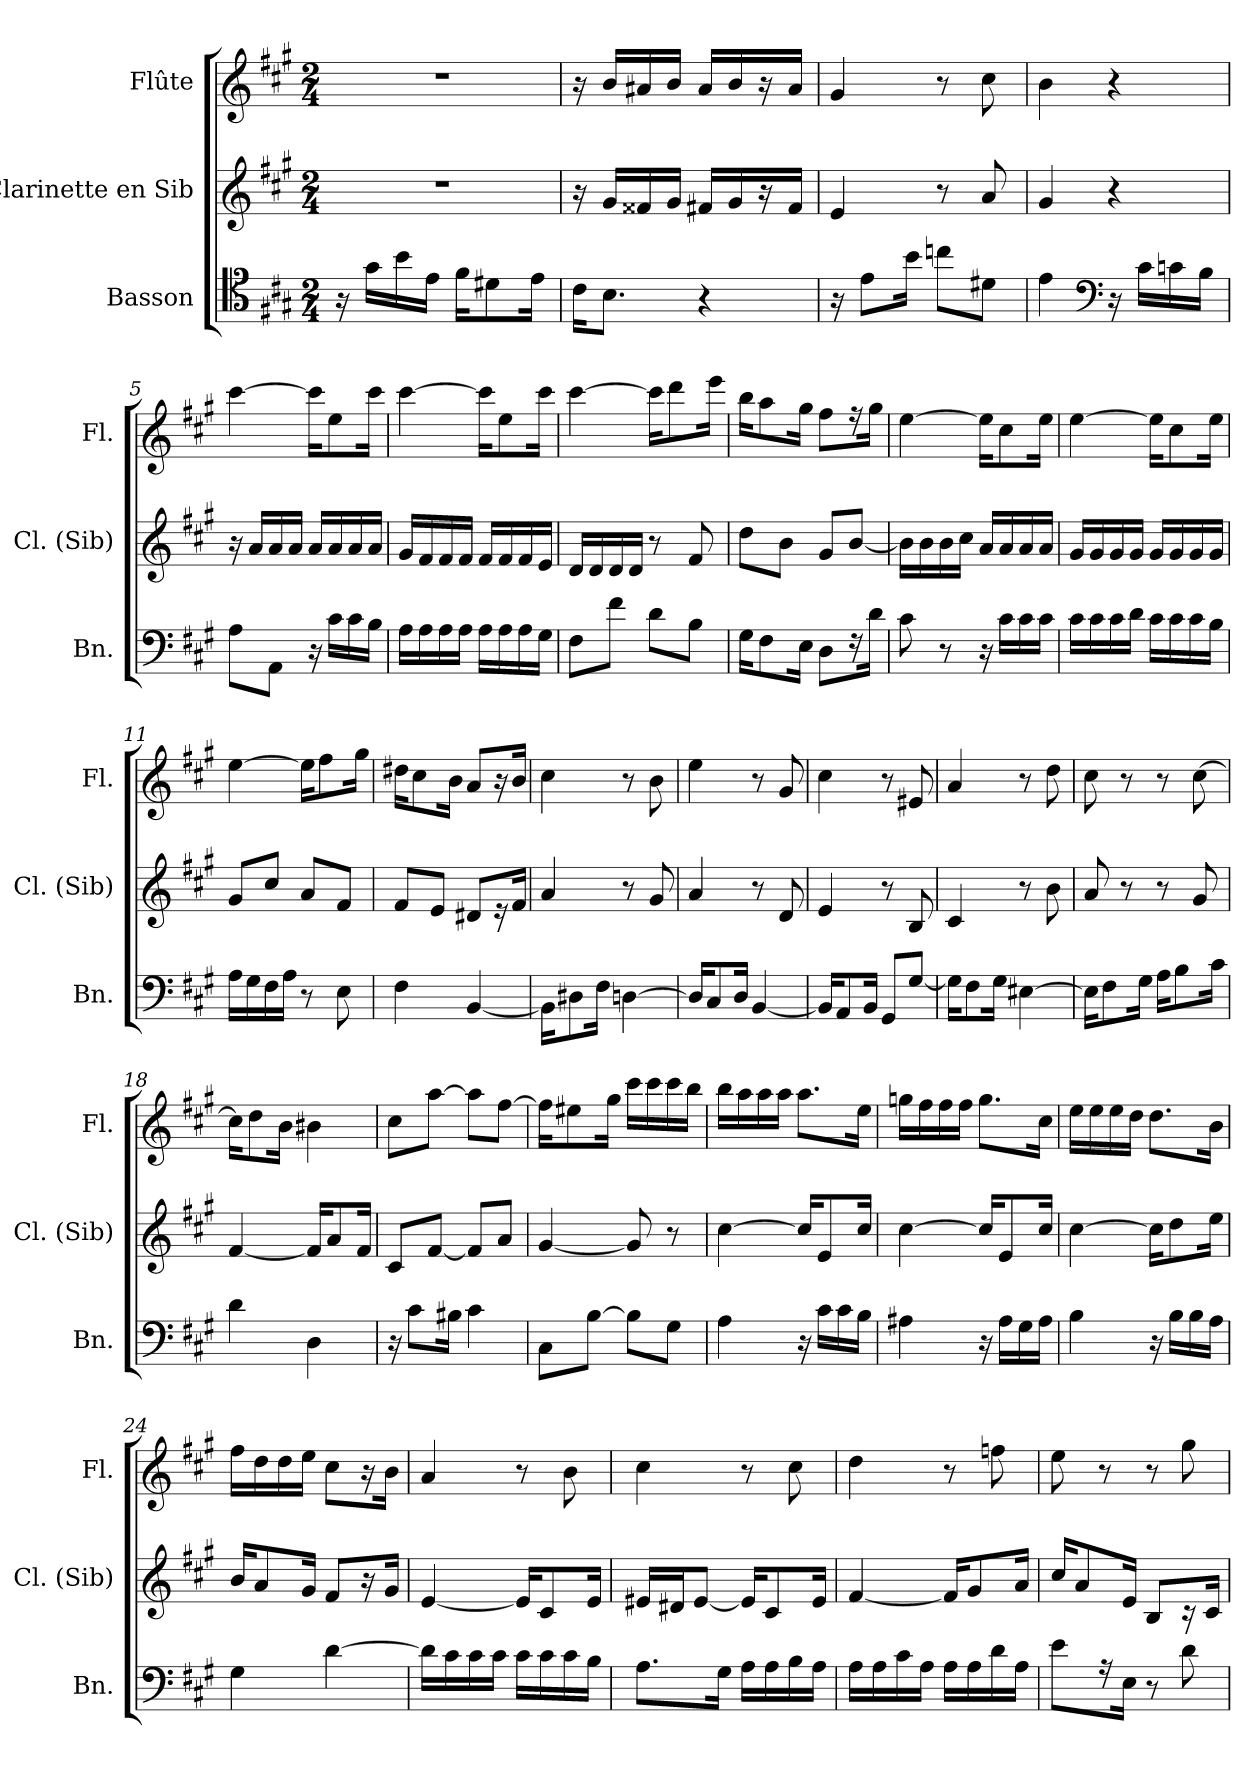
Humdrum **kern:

**kern	**kern	**kern
*part3	*part2	*part1
*staff3	*staff2	*staff1
*I"Basson	*I"Clarinette en Sib	*I"Flûte
*I'Bn.	*I'Cl. (Sib)	*I'Fl.
*clefC4	*clefG2	*clefG2
*k[f#c#g#]	*k[f#c#g#]	*k[f#c#g#]
*A:	*A:	*A:
*M2/4	*M2/4	*M2/4
=1	=1	=1
16r	2r	2r
16g#\LL	.	.
16b\	.	.
16e\JJ	.	.
16f#\KL	.	.
8d#X\	.	.
16e\Jk	.	.
=2	=2	=2
16c#\KL	16r	16r
8.B\J	16g#/LL	16b/LL
.	16f##X/	16a#X/
.	16g#/JJ	16b/JJ
4r	16f#X/LL	16a#/LL
.	16g#/J	16b/J
.	16r	16r
.	16f#/Jk	16a#/Jk
=3	=3	=3
16r	4e/	4g#/
8e\L	.	.
16b\Jk	.	.
8ccn\L	8r	8r
8d#X\J	8a/	8cc#\
=4	=4	=4
4e\	4g#/	4b\
*clefF4	*	*
16r	4r	4r
16c#\LL	.	.
16cn\	.	.
16B\JJ	.	.
!!LO:LB:g=z
=5	=5	=5
8A\L	16r	[4ccc#\
.	16a/LL	.
8AA\J	16a/	.
.	16a/JJ	.
16r	16a/LL	16ccc#\KL]
16c#\LL	16a/	8ee\
16c#\	16a/	.
16B\JJ	16a/JJ	16ccc#\Jk
=6	=6	=6
16A\LL	16g#/LL	[4ccc#\
16A\	16f#/	.
16A\	16f#/	.
16A\JJ	16f#/JJ	.
16A\LL	16f#/LL	16ccc#\KL]
16A\	16f#/	8ee\
16A\	16f#/	.
16G#\JJ	16e/JJ	16ccc#\Jk
=7	=7	=7
8F#\L	16d/LL	[4ccc#\
.	16d/	.
8f#\J	16d/	.
.	16d/JJ	.
8d\L	8r	16ccc#\KL]
.	.	8ddd\
8B\J	8f#/	.
.	.	16eee\Jk
=8	=8	=8
16G#\KL	8dd\L	16bb\KL
8F#\	.	8aa\
.	8b\J	.
16E\Jk	.	16gg#\Jk
8D\L	8g#/L	8ff#\L
16r	[8b/J	16r
16d\Jk	.	16gg#\Jk
!!LO:LB:g=z
=9	=9	=9
8c#\	16b\LL]	[4ee\
.	16b\	.
8r	16b\	.
.	16cc#\JJ	.
16r	16a/LL	16ee\KL]
16c#\LL	16a/	8cc#\
16c#\	16a/	.
16c#\JJ	16a/JJ	16ee\Jk
=10	=10	=10
16c#\LL	16g#/LL	[4ee\
16c#\	16g#/	.
16c#\	16g#/	.
16d\JJ	16g#/JJ	.
16c#\LL	16g#/LL	16ee\KL]
16c#\	16g#/	8cc#\
16c#\	16g#/	.
16B\JJ	16g#/JJ	16ee\Jk
=11	=11	=11
16A\LL	8g#/L	[4ee\
16G#\	.	.
16F#\	8cc#/J	.
16A\JJ	.	.
8r	8a/L	16ee\KL]
.	.	8ff#\
8E\	8f#/J	.
.	.	16gg#\Jk
=12	=12	=12
4F#\	8f#/L	16dd#X\KL
.	.	8cc#\
.	8e/J	.
.	.	16b\Jk
[4BB/	8d#X/L	8a/L
.	16r	16r
.	16f#/Jk	16b/Jk
!!LO:PB:g=z
=13	=13	=13
16BB\KL]	4a/	4cc#\
8D#X\	.	.
16F#\Jk	.	.
[4Dn\	8r	8r
.	8g#/	8b\
=14	=14	=14
16D/KL]	4a/	4ee\
8C#/	.	.
16D/Jk	.	.
[4BB/	8r	8r
.	8d/	8g#/
=15	=15	=15
16BB/KL]	4e/	4cc#\
8AA/	.	.
16BB/Jk	.	.
8GG#/L	8r	8r
[8G#/J	8B/	8e#X/
=16	=16	=16
16G#\KL]	4c#/	4a/
8F#\	.	.
16G#\Jk	.	.
[4E#X\	8r	8r
.	8b\	8dd\
!!LO:LB:g=z
=17	=17	=17
16E#\KL]	8a/	8cc#\
8F#\	.	.
.	8r	8r
16G#\Jk	.	.
16A\KL	8r	8r
8B\	.	.
.	8g#/	[8cc#\
16c#\Jk	.	.
=18	=18	=18
4d\	[4f#/	16cc#\KL]
.	.	8dd\
.	.	16b\Jk
4D\	16f#/KL]	4b#X\
.	8a/	.
.	16f#/Jk	.
=19	=19	=19
16r	8c#/L	8cc#\L
8c#\L	.	.
.	[8f#/J	[8aa\J
16B#X\Jk	.	.
4c#\	8f#/L]	8aa\L]
.	8a/J	[8ff#\J
=20	=20	=20
8C#\L	[4g#/	16ff#\KL]
.	.	8ee#X\
[8B\J	.	.
.	.	16gg#\Jk
8B\L]	8g#/]	16ccc#\LL
.	.	16ccc#\
8G#\J	8r	16ccc#\
.	.	16bb\JJ
!!LO:LB:g=z
=21	=21	=21
4A\	[4cc#\	16bb\LL
.	.	16aa\
.	.	16aa\
.	.	16aa\JJ
16r	16cc#/KL]	8.aa\L
16c#\LL	8e/	.
16c#\	.	.
16B\JJ	16cc#/Jk	16ee\Jk
=22	=22	=22
4A#X\	[4cc#\	16ggn\LL
.	.	16ff#\
.	.	16ff#\
.	.	16ff#\JJ
16r	16cc#/KL]	8.gg\L
16A#\LL	8e/	.
16G#\	.	.
16A#\JJ	16cc#/Jk	16cc#\Jk
=23	=23	=23
4B\	[4cc#\	16ee\LL
.	.	16ee\
.	.	16ee\
.	.	16dd\JJ
16r	16cc#\KL]	8.dd\L
16B\LL	8dd\	.
16B\	.	.
16A\JJ	16ee\Jk	16b\Jk
=24	=24	=24
4G#\	16b/KL	16ff#\LL
.	8a/	16dd\
.	.	16dd\
.	16g#/Jk	16ee\JJ
[4d\	8f#/L	8cc#\L
.	16r	16r
.	16g#/Jk	16b\Jk
!!LO:PB:g=z
=25	=25	=25
16d\LL]	[4e/	4a/
16c#\	.	.
16c#\	.	.
16c#\JJ	.	.
16c#\LL	16e/KL]	8r
16c#\	8c#/	.
16c#\	.	8b\
16B\JJ	16e/Jk	.
=26	=26	=26
8.A\L	16e#X/LL	4cc#\
.	16d#X/J	.
.	[8e#/J	.
16G#\Jk	.	.
16A\LL	16e#/KL]	8r
16A\	8c#/	.
16B\	.	8cc#\
16A\JJ	16e#/Jk	.
=27	=27	=27
16A\LL	[4f#/	4dd\
16A\	.	.
16c#\	.	.
16A\JJ	.	.
16A\LL	16f#/KL]	8r
16A\	8g#/	.
16d\	.	8ffn\
16A\JJ	16a/Jk	.
=28	=28	=28
8e\L	16cc#/KL	8ee\
.	8a/	.
16r	.	8r
16E\Jk	16e/Jk	.
8r	8B/L	8r
8d\	16r	8gg#\
.	16c#/Jk	.
=	=	=
*-	*-	*-
